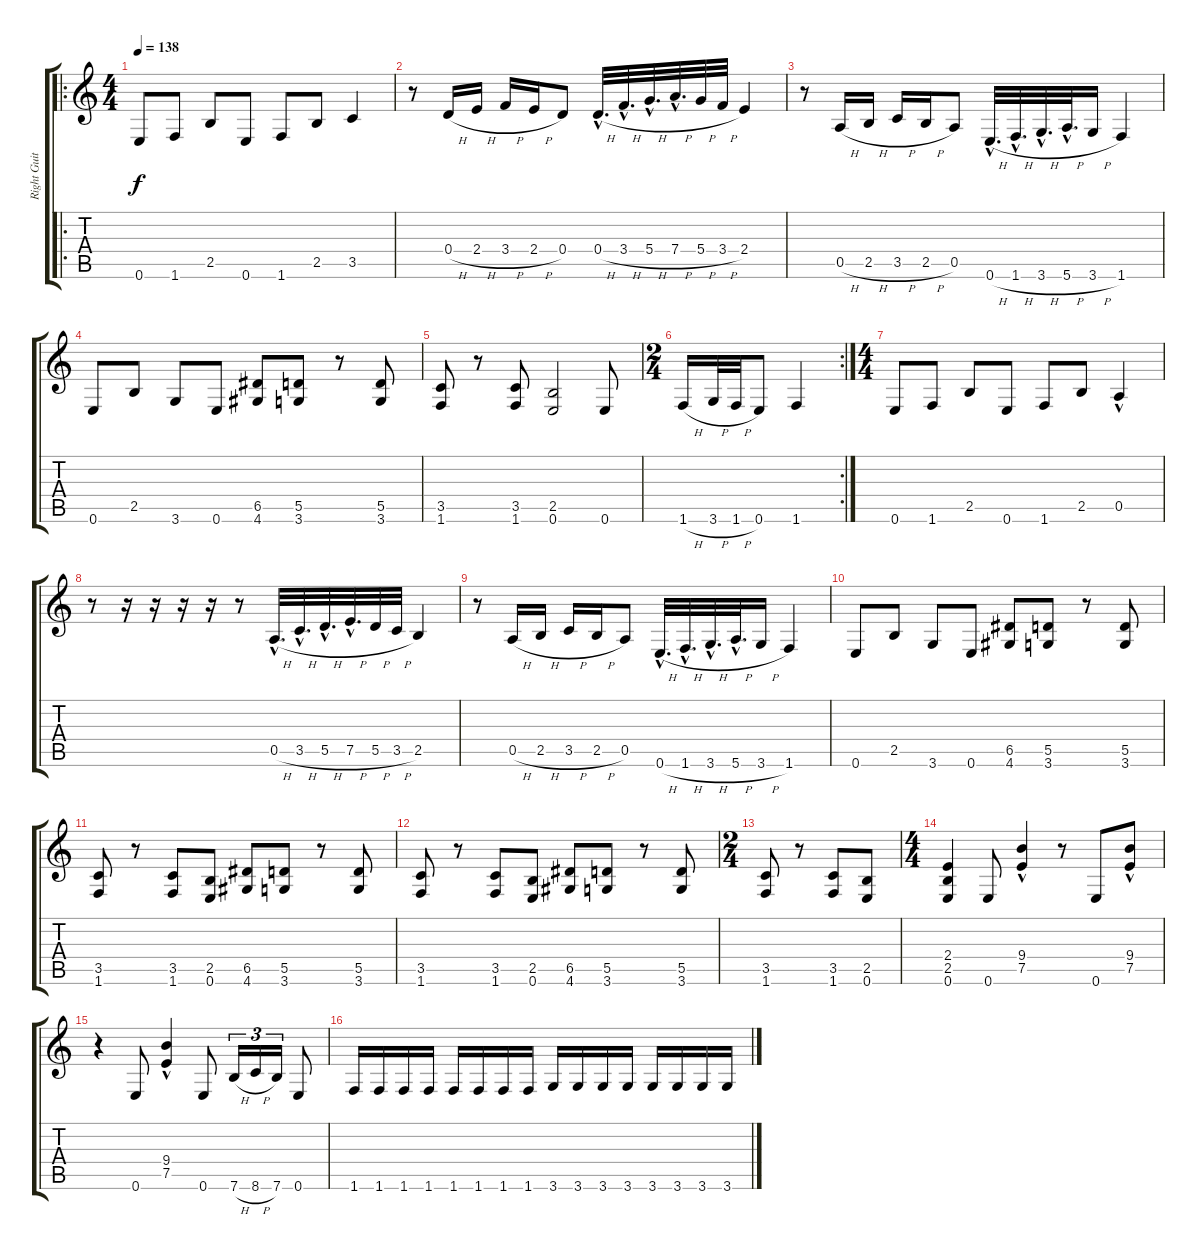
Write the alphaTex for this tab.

\track ("Right Guitar" "Right Guit") {instrument distortionguitar}
\staff {score tabs}
\tuning (E4 B3 G3 D3 A2 E2) {hide}
\ro
\ts (4 4)
\tempo 138
\clef g2
\ks c
0.6.8{dy f} 1.6.8 2.5.8 0.6.8 1.6.8 2.5.8 3.5.4 |
r.8 0.4{h}.16 2.4{h}.16 3.4{h}.16 2.4{h}.16 0.4.8 0.4{h hac}.32{d} 3.4{h hac}.32{d} 5.4{h hac}.32{d} 7.4{h hac}.32{d} 5.4{h}.32 3.4{h}.32 2.4.4 |
r.8 0.5{h}.16 2.5{h}.16 3.5{h}.16 2.5{h}.16 0.5.8 0.6{h hac}.32{d} 1.6{h hac}.32{d} 3.6{h hac}.32{d} 5.6{h hac}.32{d} 3.6{h}.16 1.6.4 |
0.6.8 2.5.8 3.6.8 0.6.8 (6.5 4.6).8 (5.5 3.6).8 r.8 (5.5 3.6).8 |
(3.5 1.6).8 r.8 (3.5 1.6).8 (2.5 0.6).2 0.6.8 |
\rc 2
\ts (2 4)
1.6{h}.16 3.6{h}.32 1.6{h}.32 0.6.8 1.6.4 |
\ts (4 4)
0.6.8 1.6.8 2.5.8 0.6.8 1.6.8 2.5.8 0.5{hac}.4 |
r.8 r.16 r.16 r.16 r.16 r.8 0.5{h hac}.32{d} 3.5{h hac}.32{d} 5.5{h hac}.32{d} 7.5{h hac}.32{d} 5.5{h}.32 3.5{h}.32 2.5.4 |
r.8 0.5{h}.16 2.5{h}.16 3.5{h}.16 2.5{h}.16 0.5.8 0.6{h hac}.32{d} 1.6{h hac}.32{d} 3.6{h hac}.32{d} 5.6{h hac}.32{d} 3.6{h}.16 1.6.4 |
0.6.8 2.5.8 3.6.8 0.6.8 (6.5 4.6).8 (5.5 3.6).8 r.8 (5.5 3.6).8 |
(3.5 1.6).8 r.8 (3.5 1.6).8 (2.5 0.6).8 (6.5 4.6).8 (5.5 3.6).8 r.8 (5.5 3.6).8 |
(3.5 1.6).8 r.8 (3.5 1.6).8 (2.5 0.6).8 (6.5 4.6).8 (5.5 3.6).8 r.8 (5.5 3.6).8 |
\ts (2 4)
(3.5 1.6).8 r.8 (3.5 1.6).8 (2.5 0.6).8 |
\ts (4 4)
(2.4 2.5 0.6).4 0.6.8 (9.4{hac} 7.5{hac}).4 r.8 0.6.8 (9.4{hac} 7.5{hac}).8 |
r.4 0.6.8 (9.4{hac} 7.5{hac}).4 0.6.8 7.6{h}.16{tu (3 2)} 8.6{h}.16{tu (3 2)} 7.6.16{tu (3 2)} 0.6.8 |
1.6.16 1.6.16 1.6.16 1.6.16 1.6.16 1.6.16 1.6.16 1.6.16 3.6.16 3.6.16 3.6.16 3.6.16 3.6.16 3.6.16 3.6.16 3.6.16
